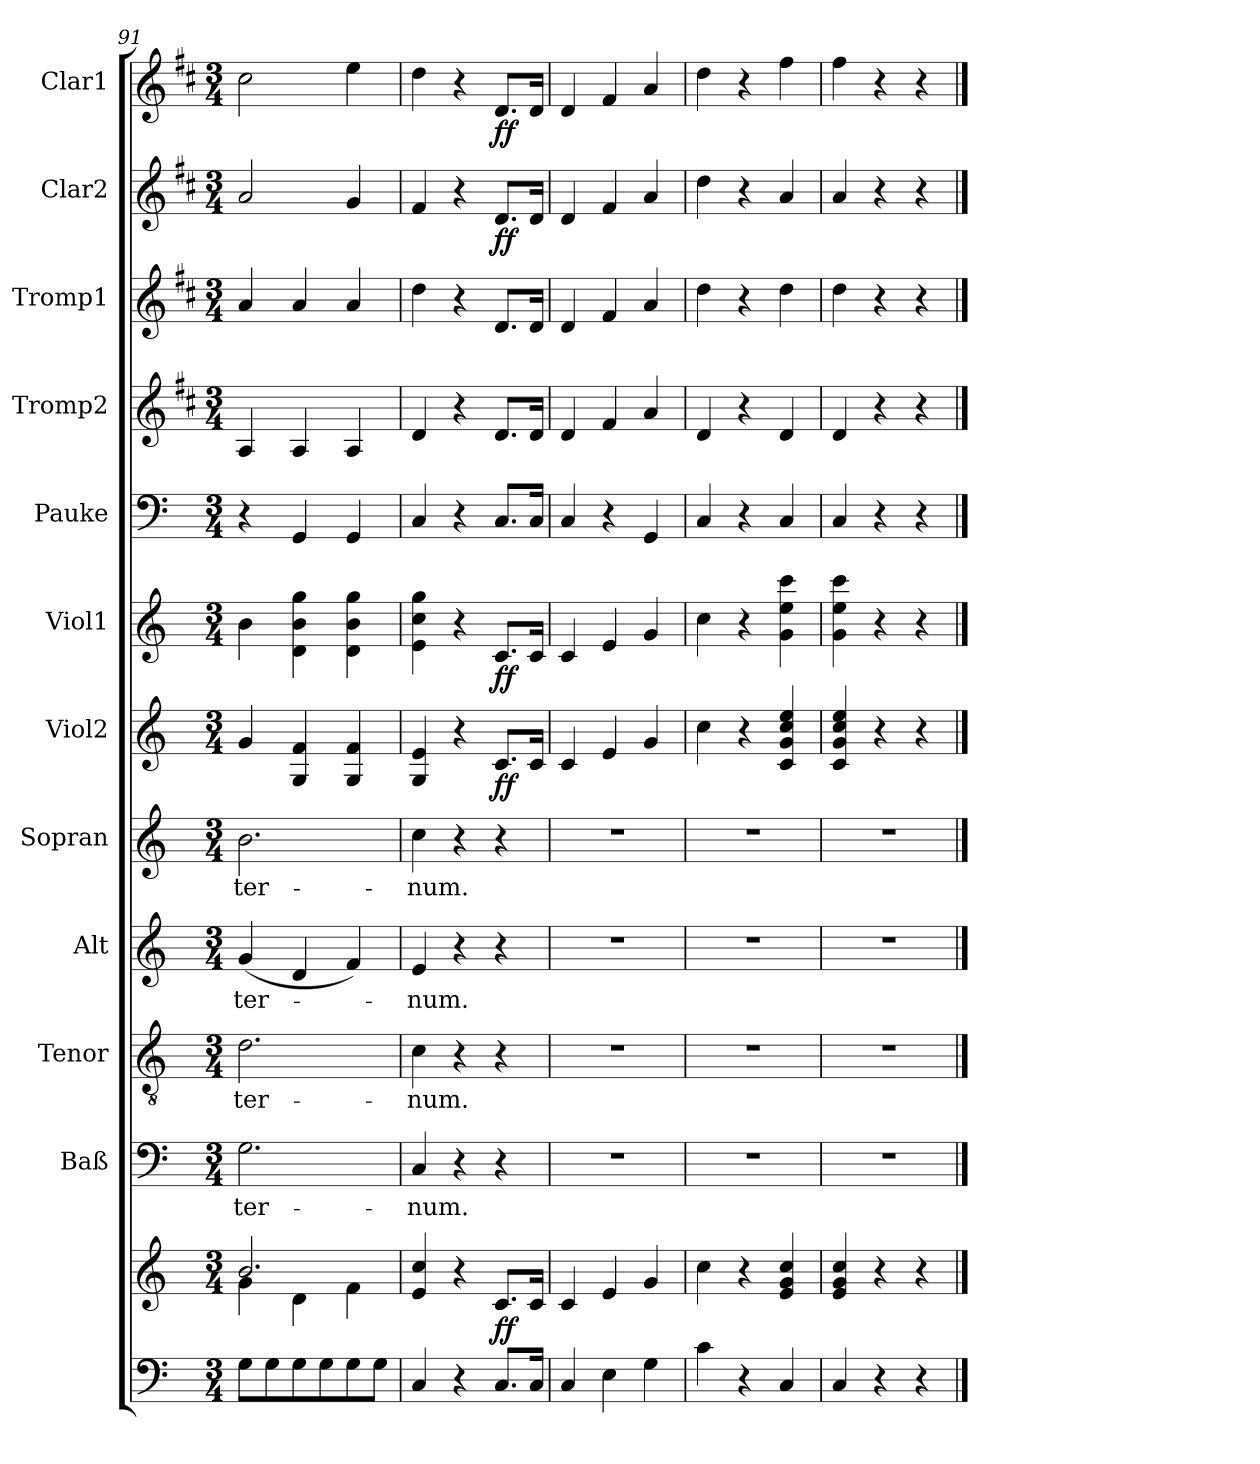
**kern	**kern	**dynam	**kern	**text	**kern	**text	**kern	**text	**kern	**text	**kern	**dynam	**kern	**dynam	**kern	**kern	**kern	**kern	**dynam	**kern	**dynam
*part12	*part12	*part12	*part11	*part11	*part10	*part10	*part9	*part9	*part8	*part8	*part7	*part7	*part6	*part6	*part5	*part4	*part3	*part2	*part2	*part1	*part1
*staff13	*staff12	*staff12/13	*staff11	*staff11	*staff10	*staff10	*staff9	*staff9	*staff8	*staff8	*staff7	*staff7	*staff6	*staff6	*staff5	*staff4	*staff3	*staff2	*staff2	*staff1	*staff1
*	*	*	*I"Baß	*	*I"Tenor	*	*I"Alt	*	*I"Sopran	*	*I"Viol2	*	*I"Viol1	*	*I"Pauke	*I"Tromp2	*I"Tromp1	*I"Clar2	*	*I"Clar1	*
*	*	*	*	*	*	*	*	*	*	*	*	*	*	*	*	*	*	*I'Cl	*	*I'Cl	*
*clefF4	*clefG2	*	*clefF4	*	*clefGv2	*	*clefG2	*	*clefG2	*	*clefG2	*	*clefG2	*	*clefF4	*clefG2	*clefG2	*clefG2	*	*clefG2	*
*	*	*	*	*	*	*	*	*	*	*	*	*	*	*	*	*ITrd1c2	*ITrd1c2	*ITrd1c2	*	*ITrd1c2	*
*k[]	*k[]	*	*k[]	*	*k[]	*	*k[]	*	*k[]	*	*k[]	*	*k[]	*	*k[]	*k[]	*k[]	*k[]	*	*k[]	*
*C:	*C:	*	*C:	*	*C:	*	*C:	*	*C:	*	*C:	*	*C:	*	*C:	*C:	*C:	*C:	*	*C:	*
*M3/4	*M3/4	*	*M3/4	*	*M3/4	*	*M3/4	*	*M3/4	*	*M3/4	*	*M3/4	*	*M3/4	*M3/4	*M3/4	*M3/4	*	*M3/4	*
=91	=91	=91	=91	=91	=91	=91	=91	=91	=91	=91	=91	=91	=91	=91	=91	=91	=91	=91	=91	=91	=91
*	*^	*	*	*	*	*	*	*	*	*	*	*	*	*	*	*	*	*	*	*	*
!	!	!	!	!	!LO:LY:b	!	!LO:LY:b	!	!LO:LY:b	!	!LO:LY:b	!	!	!	!	!	!	!	!	!	!	!
8G\L	4g\	2.b/	.	2.G\	-ter-	2.d\	-ter-	(4g/	-ter-	2.b\	-ter-	4g/	.	4b\	.	4r	4G/	4g/	2g/	.	2b\	.
8G\	.	.	.	.	.	.	.	.	.	.	.	.	.	.	.	.	.	.	.	.	.	.
8G\	4d\	.	.	.	.	.	.	4d/	.	.	.	4G/ 4f/	.	4d\ 4b\ 4gg\	.	4GG/	4G/	4g/	.	.	.	.
8G\	.	.	.	.	.	.	.	.	.	.	.	.	.	.	.	.	.	.	.	.	.	.
8G\	4f\	.	.	.	.	.	.	4f/)	.	.	.	4G/ 4f/	.	4d\ 4b\ 4gg\	.	4GG/	4G/	4g/	4f/	.	4dd\	.
8G\J	.	.	.	.	.	.	.	.	.	.	.	.	.	.	.	.	.	.	.	.	.	.
*	*v	*v	*	*	*	*	*	*	*	*	*	*	*	*	*	*	*	*	*	*	*	*
=92	=92	=92	=92	=92	=92	=92	=92	=92	=92	=92	=92	=92	=92	=92	=92	=92	=92	=92	=92	=92	=92
!	!	!	!	!LO:LY:b	!	!LO:LY:b	!	!LO:LY:b	!	!LO:LY:b	!	!	!	!	!	!	!	!	!	!	!
4C/	4e/ 4cc/	.	4C/	-num.	4c\	-num.	4e/	-num.	4cc\	-num.	4G/ 4e/	.	4e\ 4cc\ 4gg\	.	4C/	4c/	4cc\	4e/	.	4cc\	.
4r	4r	.	4r	.	4r	.	4r	.	4r	.	4r	.	4r	.	4r	4r	4r	4r	.	4r	.
!	!	!LO:DY:a=2	!	!	!	!	!	!	!	!	!	!LO:DY:b	!	!LO:DY:b	!	!	!	!	!LO:DY:b	!	!LO:DY:b
8.C/L	8.c/L	ff	4r	.	4r	.	4r	.	4r	.	8.c/L	ff	8.c/L	ff	8.C/L	8.c/L	8.c/L	8.c/L	ff	8.c/L	ff
16C/Jk	16c/Jk	.	.	.	.	.	.	.	.	.	16c/Jk	.	16c/Jk	.	16C/Jk	16c/Jk	16c/Jk	16c/Jk	.	16c/Jk	.
=93	=93	=93	=93	=93	=93	=93	=93	=93	=93	=93	=93	=93	=93	=93	=93	=93	=93	=93	=93	=93	=93
4C/	4c/	.	2.r	.	2.r	.	2.r	.	2.r	.	4c/	.	4c/	.	4C/	4c/	4c/	4c/	.	4c/	.
4E\	4e/	.	.	.	.	.	.	.	.	.	4e/	.	4e/	.	4r	4e/	4e/	4e/	.	4e/	.
4G\	4g/	.	.	.	.	.	.	.	.	.	4g/	.	4g/	.	4GG/	4g/	4g/	4g/	.	4g/	.
=94	=94	=94	=94	=94	=94	=94	=94	=94	=94	=94	=94	=94	=94	=94	=94	=94	=94	=94	=94	=94	=94
4c\	4cc\	.	2.r	.	2.r	.	2.r	.	2.r	.	4cc\	.	4cc\	.	4C/	4c/	4cc\	4cc\	.	4cc\	.
4r	4r	.	.	.	.	.	.	.	.	.	4r	.	4r	.	4r	4r	4r	4r	.	4r	.
4C/	4e/ 4g/ 4cc/	.	.	.	.	.	.	.	.	.	4c/ 4g/ 4cc/ 4ee/	.	4g\ 4ee\ 4ccc\	.	4C/	4c/	4cc\	4g/	.	4ee\	.
=95	=95	=95	=95	=95	=95	=95	=95	=95	=95	=95	=95	=95	=95	=95	=95	=95	=95	=95	=95	=95	=95
4C/	4e/ 4g/ 4cc/	.	2.r	.	2.r	.	2.r	.	2.r	.	4c/ 4g/ 4cc/ 4ee/	.	4g\ 4ee\ 4ccc\	.	4C/	4c/	4cc\	4g/	.	4ee\	.
4r	4r	.	.	.	.	.	.	.	.	.	4r	.	4r	.	4r	4r	4r	4r	.	4r	.
4r	4r	.	.	.	.	.	.	.	.	.	4r	.	4r	.	4r	4r	4r	4r	.	4r	.
==	==	==	==	==	==	==	==	==	==	==	==	==	==	==	==	==	==	==	==	==	==
*-	*-	*-	*-	*-	*-	*-	*-	*-	*-	*-	*-	*-	*-	*-	*-	*-	*-	*-	*-	*-	*-
